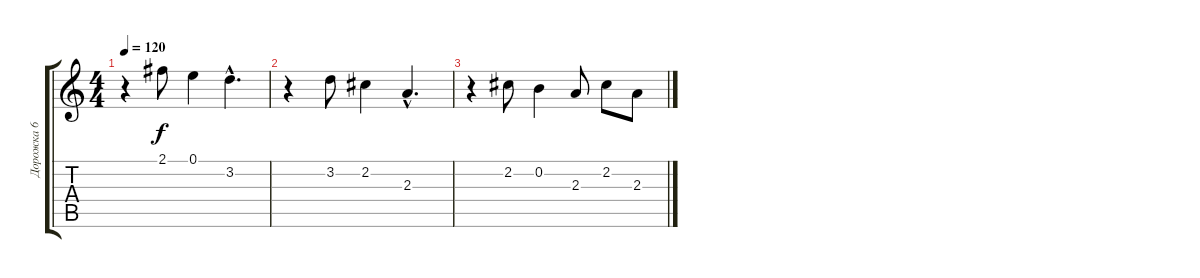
\track ("Дорожка 6" "Дорожка 6") {instrument overdrivenguitar}
\staff {score tabs}
\tuning (E4 B3 G3 D3 A2 E2) {hide}
\ts (4 4)
\tempo 120
\clef g2
\ks c
r.4{dy f} 2.1.8 0.1.4 3.2{hac}.4{d} |
r.4 3.2.8 2.2.4 2.3{hac}.4{d} |
r.4 2.2.8 0.2.4 2.3.8 2.2.8 2.3.8
